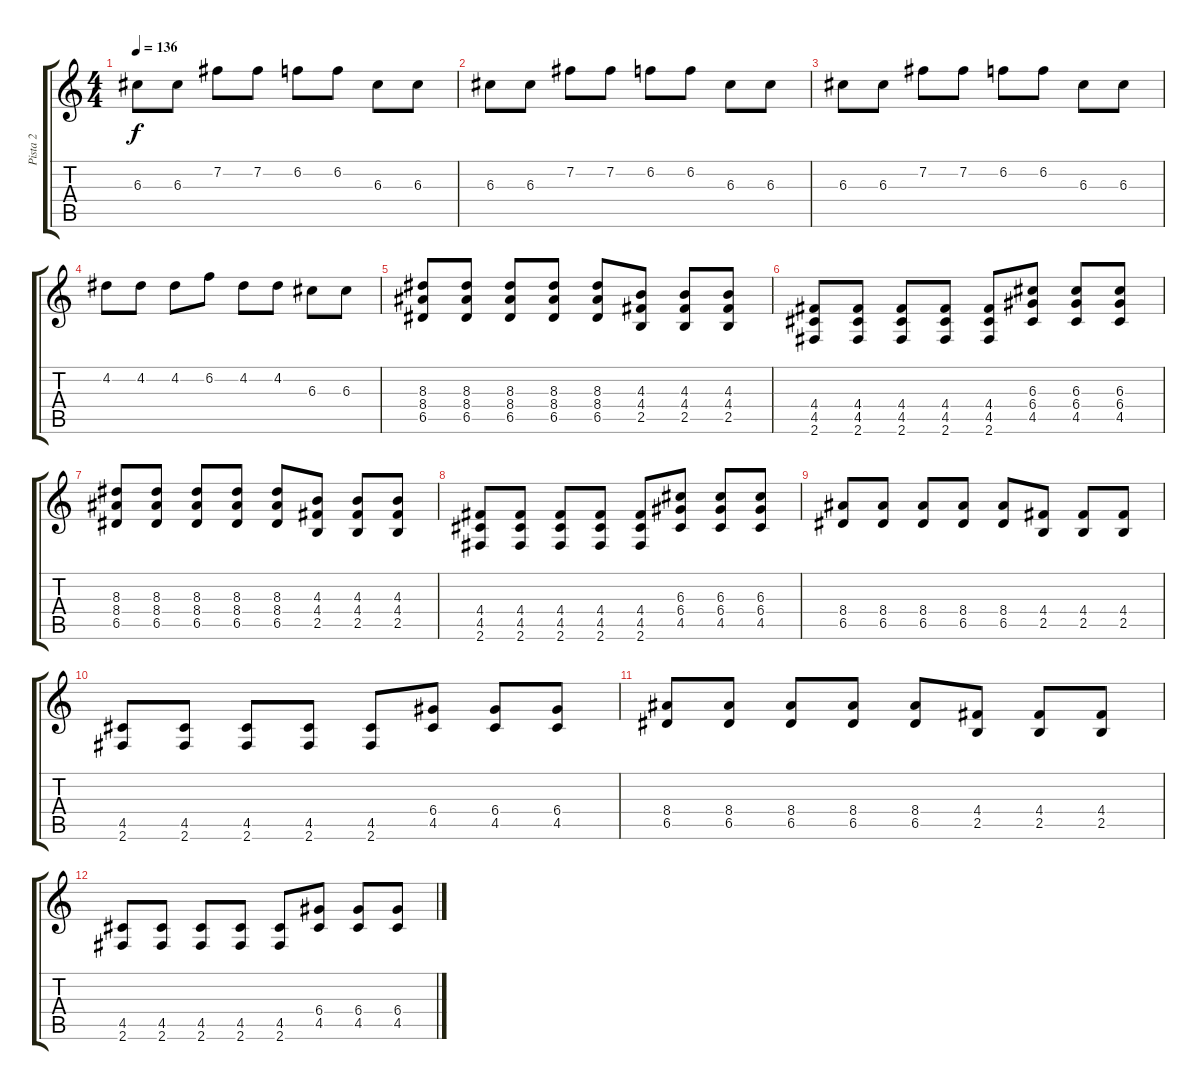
\track ("Pista 2" "Pista 2") {instrument distortionguitar}
\staff {score tabs}
\tuning (E4 B3 G3 D3 A2 E2) {hide}
\ts (4 4)
\tempo 136
\clef g2
\ks c
6.3.8{dy f} 6.3.8 7.2.8 7.2.8 6.2.8 6.2.8 6.3.8 6.3.8 |
6.3.8 6.3.8 7.2.8 7.2.8 6.2.8 6.2.8 6.3.8 6.3.8 |
6.3.8 6.3.8 7.2.8 7.2.8 6.2.8 6.2.8 6.3.8 6.3.8 |
4.2.8 4.2.8 4.2.8 6.2.8 4.2.8 4.2.8 6.3.8 6.3.8 |
(8.3 8.4 6.5).8 (8.3 8.4 6.5).8 (8.3 8.4 6.5).8 (8.3 8.4 6.5).8 (8.3 8.4 6.5).8 (4.3 4.4 2.5).8 (4.3 4.4 2.5).8 (4.3 4.4 2.5).8 |
(4.4 4.5 2.6).8 (4.4 4.5 2.6).8 (4.4 4.5 2.6).8 (4.4 4.5 2.6).8 (4.4 4.5 2.6).8 (6.3 6.4 4.5).8 (6.3 6.4 4.5).8 (6.3 6.4 4.5).8 |
(8.3 8.4 6.5).8 (8.3 8.4 6.5).8 (8.3 8.4 6.5).8 (8.3 8.4 6.5).8 (8.3 8.4 6.5).8 (4.3 4.4 2.5).8 (4.3 4.4 2.5).8 (4.3 4.4 2.5).8 |
(4.4 4.5 2.6).8 (4.4 4.5 2.6).8 (4.4 4.5 2.6).8 (4.4 4.5 2.6).8 (4.4 4.5 2.6).8 (6.3 6.4 4.5).8 (6.3 6.4 4.5).8 (6.3 6.4 4.5).8 |
(8.4 6.5).8 (8.4 6.5).8 (8.4 6.5).8 (8.4 6.5).8 (8.4 6.5).8 (4.4 2.5).8 (4.4 2.5).8 (4.4 2.5).8 |
(4.5 2.6).8 (4.5 2.6).8 (4.5 2.6).8 (4.5 2.6).8 (4.5 2.6).8 (6.4 4.5).8 (6.4 4.5).8 (6.4 4.5).8 |
(8.4 6.5).8 (8.4 6.5).8 (8.4 6.5).8 (8.4 6.5).8 (8.4 6.5).8 (4.4 2.5).8 (4.4 2.5).8 (4.4 2.5).8 |
(4.5 2.6).8 (4.5 2.6).8 (4.5 2.6).8 (4.5 2.6).8 (4.5 2.6).8 (6.4 4.5).8 (6.4 4.5).8 (6.4 4.5).8
